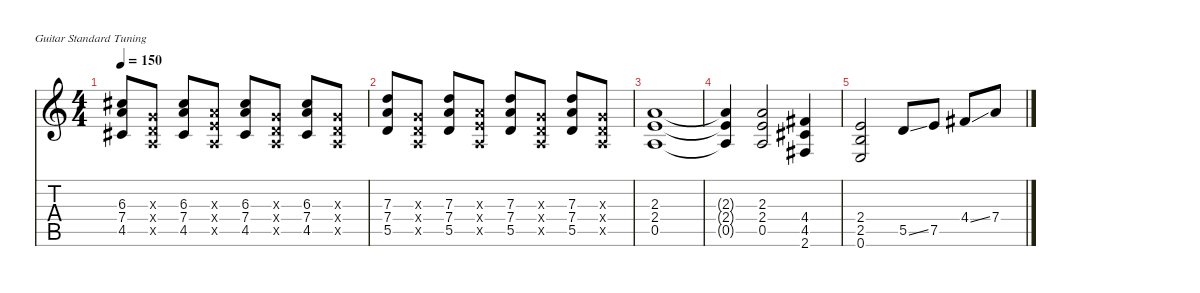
\defaultSystemsLayout 4
\hideDynamics
\bracketExtendMode nobrackets
\singleTrackTrackNamePolicy hidden
\multiTrackTrackNamePolicy hidden
\firstSystemTrackNameMode fullname
\otherSystemsTrackNameOrientation horizontal
\track ("guitare" "dist.guit.") {defaultSystemsLayout 4 mute instrument distortionguitar}
\staff {score tabs}
\tuning (E4 B3 G3 D3 A2 E2)
\ts (4 4)
\tempo 150
\clef g2
\ks c
(6.3{acc #} 7.4 4.5{acc #}).8{dy ff beam Up} (0.3{x} 0.4{x} 0.5{x}).8{dy f beam Up} (6.3{acc #} 7.4 4.5{acc #}).8{dy ff beam Up} (2.3{x} 2.4{x} 0.5{x}).8{dy f beam Up} (6.3{acc #} 7.4 4.5{acc #}).8{dy ff beam Up} (0.3{x} 0.4{x} 0.5{x}).8{dy f beam Up} (6.3{acc #} 7.4 4.5{acc #}).8{dy ff beam Up} (0.3{x} 0.4{x} 0.5{x}).8{dy f beam Up} |
(7.3 7.4 5.5).8{dy ff beam Up} (0.3{x} 0.4{x} 0.5{x}).8{dy f beam Up} (7.3 7.4 5.5).8{dy ff beam Up} (2.3{x} 2.4{x} 0.5{x}).8{dy f beam Up} (7.3 7.4 5.5).8{dy ff beam Up} (0.3{x} 0.4{x} 0.5{x}).8{dy f beam Up} (7.3 7.4 5.5).8{dy ff beam Up} (0.3{x} 0.4{x} 0.5{x}).8{dy f beam Up} |
(2.3 2.4 0.5).1{dy ff beam Up} |
(2.3{t} 2.4{t} 0.5{t}).4{dy f beam Up} (2.3 2.4 0.5).2{dy ff beam Up} (4.4{acc #} 4.5{acc #} 2.6{acc #}).4{beam Up} |
(2.4 2.5 0.6).2{beam Up} 5.5{ss}.8{beam Up} 7.5.8{beam Up} 4.4{ss acc #}.8{beam Up} 7.4.8{beam Up}
